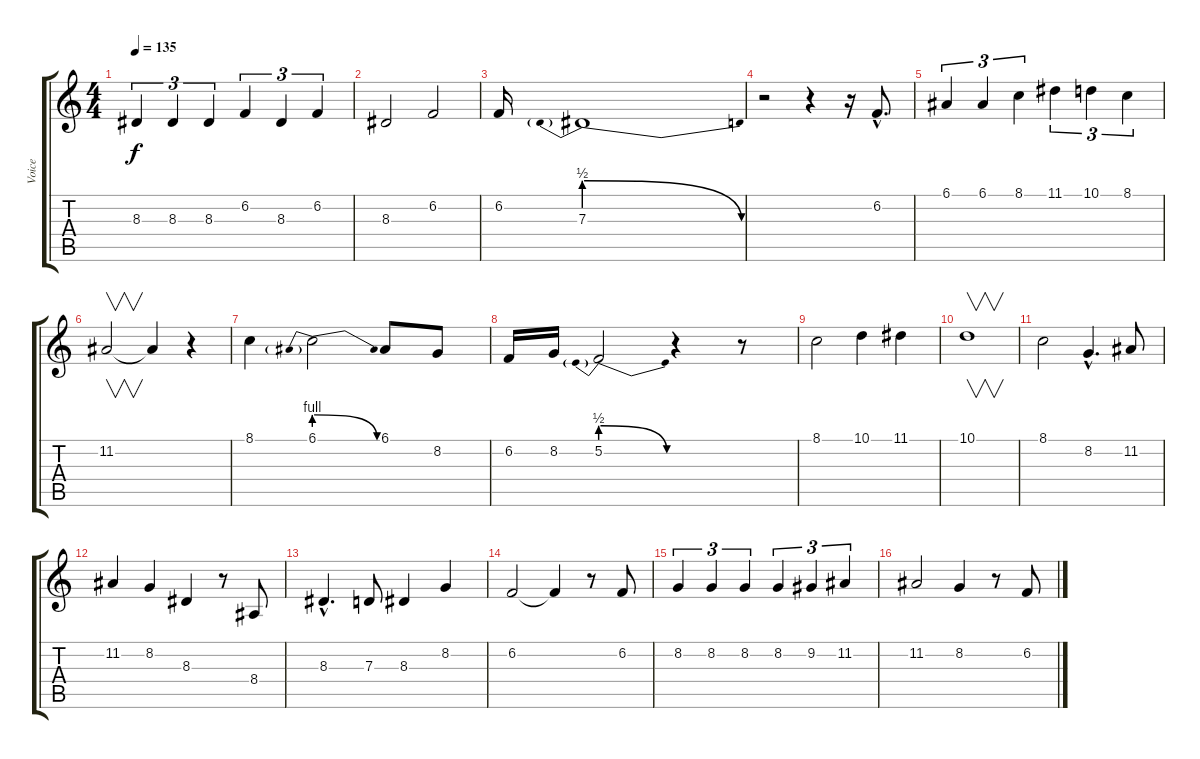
\track ("Voice" "Voice") {instrument flute}
\staff {score tabs}
\tuning (E4 B3 G3 D3 A2 E2) {hide}
\ts (4 4)
\tempo 135
\clef g2
\ks c
8.3.4{tu (3 2) dy f} 8.3.4{tu (3 2)} 8.3.4{tu (3 2)} 6.2.4{tu (3 2)} 8.3.4{tu (3 2)} 6.2.4{tu (3 2)} |
8.3.2 6.2.2 |
6.2.16 7.3{be (prebendrelease 0 2 60 0)}.1 |
r.2 r.4 r.16 6.2{hac}.8{d} |
6.1.4{tu (3 2)} 6.1.4{tu (3 2)} 8.1.4{tu (3 2)} 11.1.4{tu (3 2)} 10.1.4{tu (3 2)} 8.1.4{tu (3 2)} |
11.2.2{v} 11.2{t}.4 r.4 |
8.1.4 6.1{be (prebendrelease 0 4 60 0)}.2 6.1.8 8.2.8 |
6.2.16 8.2.16 5.2{be (prebendrelease 0 2 60 0)}.2 r.4 r.8 |
8.1.2 10.1.4 11.1.4 |
10.1.1{v} |
8.1.2 8.2{hac}.4{d} 11.2.8 |
11.2.4 8.2.4 8.3.4 r.8 8.4.8 |
8.3{hac}.4{d} 7.3.8 8.3.4 8.2.4 |
6.2.2 6.2{t}.4 r.8 6.2.8 |
8.2.4{tu (3 2)} 8.2.4{tu (3 2)} 8.2.4{tu (3 2)} 8.2.4{tu (3 2)} 9.2.4{tu (3 2)} 11.2.4{tu (3 2)} |
11.2.2 8.2.4 r.8 6.2.8
